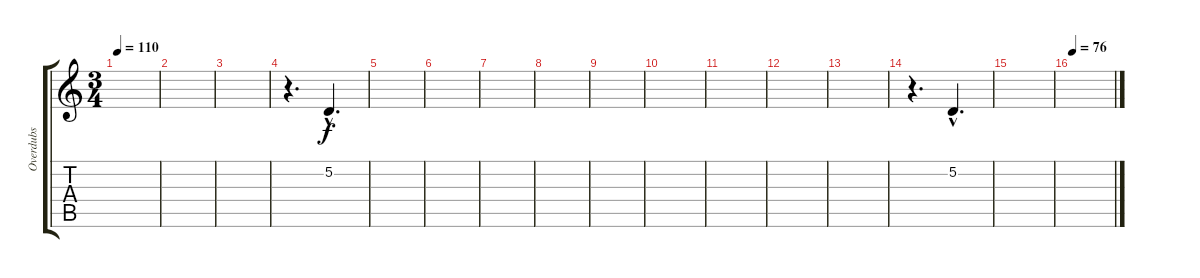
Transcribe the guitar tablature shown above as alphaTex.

\track ("Overdubs" "Overdubs") {instrument reversecymbal}
\staff {score tabs}
\tuning (D4 A3 F3 C3 G2 C2) {hide}
\ts (3 4)
\tempo 110
\clef g2
\ks c
|
|
|
r.4{d} 5.2{hac}.4{d} |
|
|
|
|
|
|
|
|
|
r.4{d} 5.2{hac}.4{d} |
|
\tempo 76
